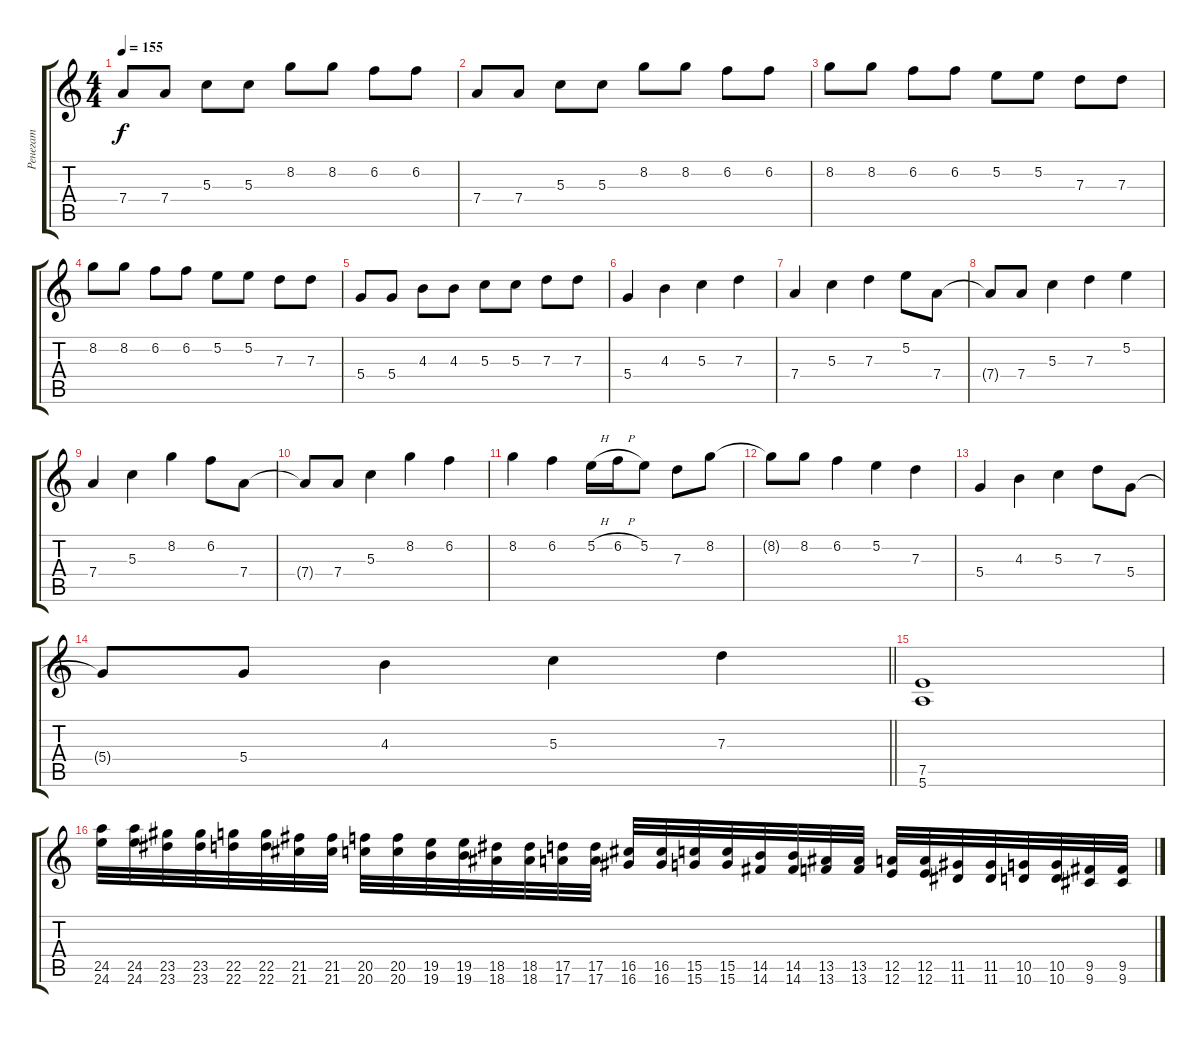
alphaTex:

\track ("Ренегат" "Ренегат") {instrument distortionguitar}
\staff {score tabs}
\tuning (E4 B3 G3 D3 A2 E2) {hide}
\ts (4 4)
\tempo 155
\clef g2
\ks c
7.4.8{dy f} 7.4.8 5.3.8 5.3.8 8.2.8 8.2.8 6.2.8 6.2.8 |
7.4.8 7.4.8 5.3.8 5.3.8 8.2.8 8.2.8 6.2.8 6.2.8 |
8.2.8 8.2.8 6.2.8 6.2.8 5.2.8 5.2.8 7.3.8 7.3.8 |
8.2.8 8.2.8 6.2.8 6.2.8 5.2.8 5.2.8 7.3.8 7.3.8 |
5.4.8 5.4.8 4.3.8 4.3.8 5.3.8 5.3.8 7.3.8 7.3.8 |
5.4.4 4.3.4 5.3.4 7.3.4 |
7.4.4 5.3.4 7.3.4 5.2.8 7.4.8 |
7.4{t}.8 7.4.8 5.3.4 7.3.4 5.2.4 |
7.4.4 5.3.4 8.2.4 6.2.8 7.4.8 |
7.4{t}.8 7.4.8 5.3.4 8.2.4 6.2.4 |
8.2.4 6.2.4 5.2{h}.16 6.2{h}.16 5.2.8 7.3.8 8.2.8 |
8.2{t}.8 8.2.8 6.2.4 5.2.4 7.3.4 |
5.4.4 4.3.4 5.3.4 7.3.8 5.4.8 |
\barLineRight lightlight
5.4{t}.8 5.4.8 4.3.4 5.3.4 7.3.4 |
\section ("" "")
(7.5 5.6).1 |
(24.5 24.6).32 (24.5 24.6).32 (23.5 23.6).32 (23.5 23.6).32 (22.5 22.6).32 (22.5 22.6).32 (21.5 21.6).32 (21.5 21.6).32 (20.5 20.6).32 (20.5 20.6).32 (19.5 19.6).32 (19.5 19.6).32 (18.5 18.6).32 (18.5 18.6).32 (17.5 17.6).32 (17.5 17.6).32 (16.5 16.6).32 (16.5 16.6).32 (15.5 15.6).32 (15.5 15.6).32 (14.5 14.6).32 (14.5 14.6).32 (13.5 13.6).32 (13.5 13.6).32 (12.5 12.6).32 (12.5 12.6).32 (11.5 11.6).32 (11.5 11.6).32 (10.5 10.6).32 (10.5 10.6).32 (9.5 9.6).32 (9.5 9.6).32
